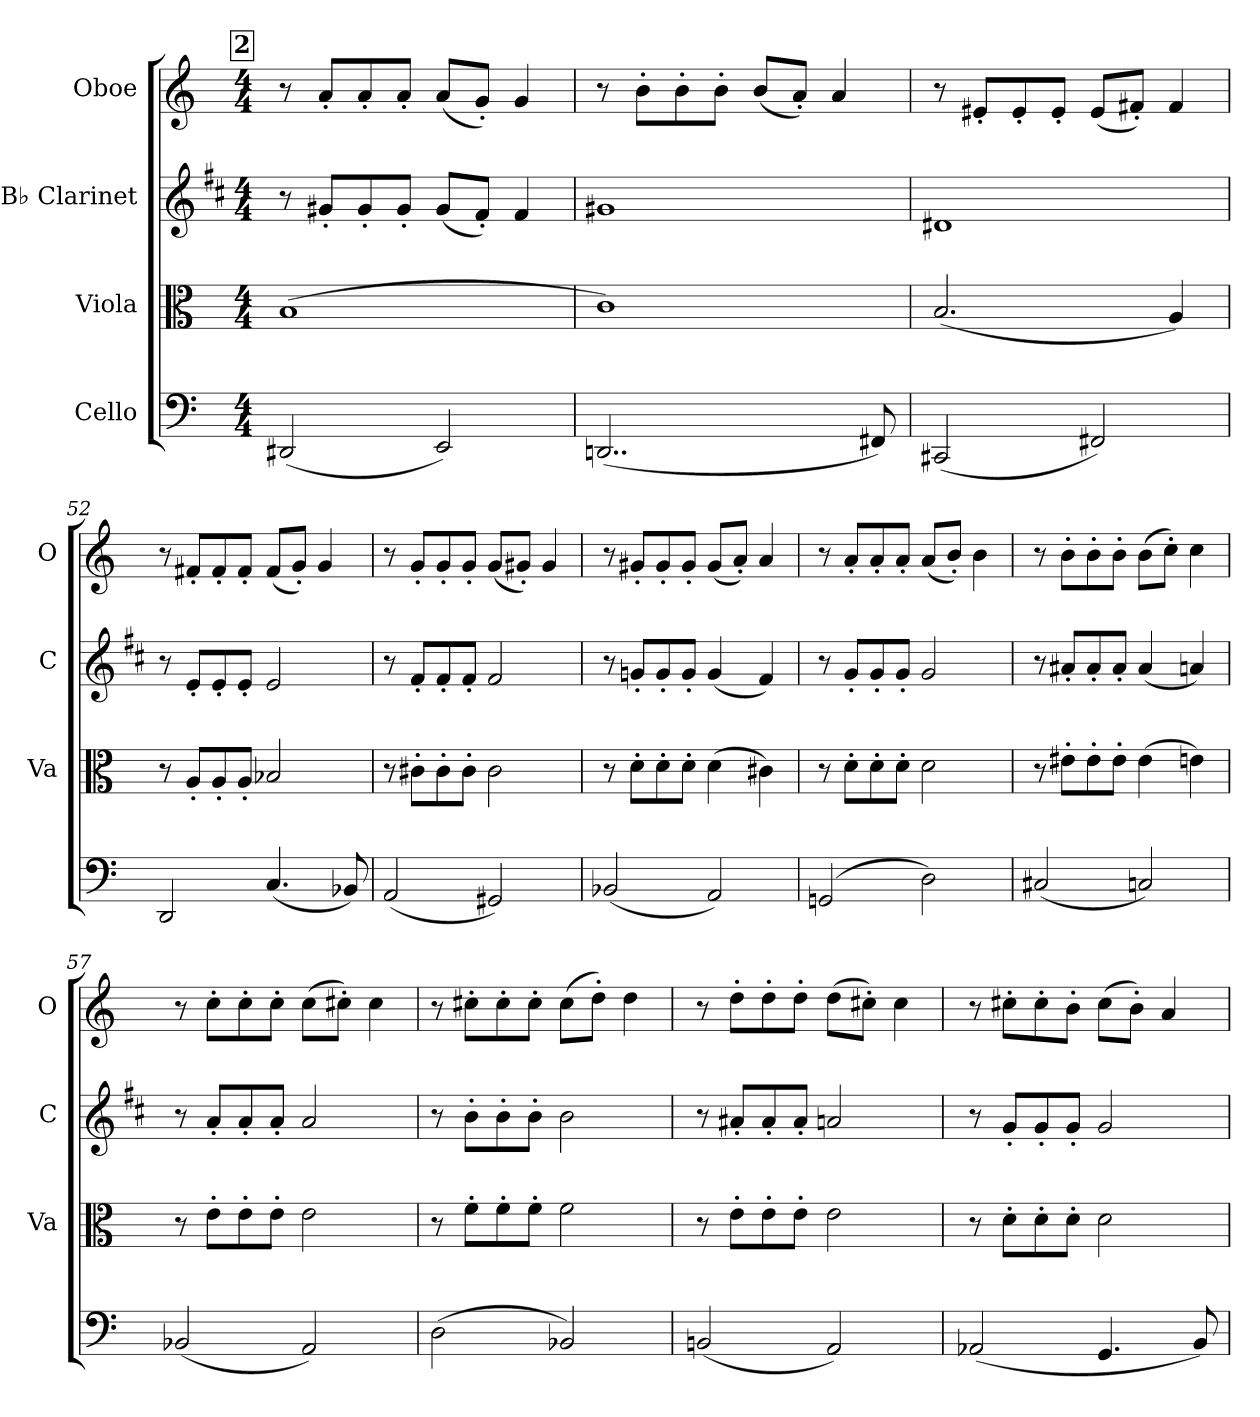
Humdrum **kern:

**kern	**kern	**kern	**kern
*part4	*part3	*part2	*part1
*staff4	*staff3	*staff2	*staff1
*I"Cello	*I"Viola	*I"B♭ Clarinet	*I"Oboe
*	*I'Va	*I'C	*I'O
*clefF4	*clefC3	*clefG2	*clefG2
*	*	*ITrd1c2	*
*k[]	*k[]	*k[]	*k[]
*M4/4	*M4/4	*M4/4	*M4/4
!!LO:REH:place=s1:a:B:fs=14:t=2
=49	=49	=49	=49
(2DD#X/	(1B	8r	8r
.	.	8f#X'/L	8a'/L
.	.	8f#'/	8a'/
.	.	8f#'/J	8a'/J
2EE/)	.	(8f#/L	(8a/L
.	.	8e'/J)	8g'/J)
.	.	4e/	4g/
=50	=50	=50	=50
(2..DDn/	1c)	1f#X	8r
.	.	.	8b'\L
.	.	.	8b'\
.	.	.	8b'\J
.	.	.	(8b/L
.	.	.	8a'/J)
.	.	.	4a/
8FF#X/)	.	.	.
!!LO:LB:g=z
=51	=51	=51	=51
(2CC#X/	(2.B/	1c#X	8r
.	.	.	8e#X'/L
.	.	.	8e#'/
.	.	.	8e#'/J
2FF#X/)	.	.	(8e#/L
.	.	.	8f#X'/J)
.	4A/)	.	4f#/
=52	=52	=52	=52
2DD/	8r	8r	8r
.	8A'/L	8d'/L	8f#X'/L
.	8A'/	8d'/	8f#'/
.	8A'/J	8d'/J	8f#'/J
(4.C/	2B-X/	2d/	(8f#/L
.	.	.	8g'/J)
.	.	.	4g/
8BB-X/)	.	.	.
=53	=53	=53	=53
(2AA/	8r	8r	8r
.	8c#X'\L	8e'/L	8g'/L
.	8c#'\	8e'/	8g'/
.	8c#'\J	8e'/J	8g'/J
2GG#X/)	2c#\	2e/	(8g/L
.	.	.	8g#X'/J)
.	.	.	4g#/
=54	=54	=54	=54
(2BB-X/	8r	8r	8r
.	8d'\L	8fn'/L	8g#X'/L
.	8d'\	8f'/	8g#'/
.	8d'\J	8f'/J	8g#'/J
2AA/)	(4d\	(4f/	(8g#/L
.	.	.	8a'/J)
.	4c#X\)	4e/)	4a/
!!LO:LB:g=z
=55	=55	=55	=55
(2GGn/	8r	8r	8r
.	8d'\L	8f'/L	8a'/L
.	8d'\	8f'/	8a'/
.	8d'\J	8f'/J	8a'/J
2D\)	2d\	2f/	(8a/L
.	.	.	8b'/J)
.	.	.	4b\
=56	=56	=56	=56
(2C#X/	8r	8r	8r
.	8e#X'\L	8g#X'/L	8b'\L
.	8e#'\	8g#'/	8b'\
.	8e#'\J	8g#'/J	8b'\J
2Cn/)	(4e#\	(4g#/	(8b\L
.	.	.	8cc'\J)
.	4en\)	4gn/)	4cc\
=57	=57	=57	=57
(2BB-X/	8r	8r	8r
.	8e'\L	8g'/L	8cc'\L
.	8e'\	8g'/	8cc'\
.	8e'\J	8g'/J	8cc'\J
2AA/)	2e\	2g/	(8cc\L
.	.	.	8cc#X'\J)
.	.	.	4cc#\
=58	=58	=58	=58
(2D\	8r	8r	8r
.	8f'\L	8a'\L	8cc#X'\L
.	8f'\	8a'\	8cc#'\
.	8f'\J	8a'\J	8cc#'\J
2BB-X/)	2f\	2a\	(8cc#\L
.	.	.	8dd'\J)
.	.	.	4dd\
=59	=59	=59	=59
(2BBn/	8r	8r	8r
.	8e'\L	8g#X'/L	8dd'\L
.	8e'\	8g#'/	8dd'\
.	8e'\J	8g#'/J	8dd'\J
2AA/)	2e\	2gn/	(8dd\L
.	.	.	8cc#X'\J)
.	.	.	4cc#\
!!LO:PB:g=z
=60	=60	=60	=60
(2AA-X/	8r	8r	8r
.	8d'\L	8f'/L	8cc#X'\L
.	8d'\	8f'/	8cc#'\
.	8d'\J	8f'/J	8b'\J
4.GG/	2d\	2f/	(8cc#\L
.	.	.	8b'\J)
.	.	.	4a/
8BB/)	.	.	.
=	=	=	=
*-	*-	*-	*-
